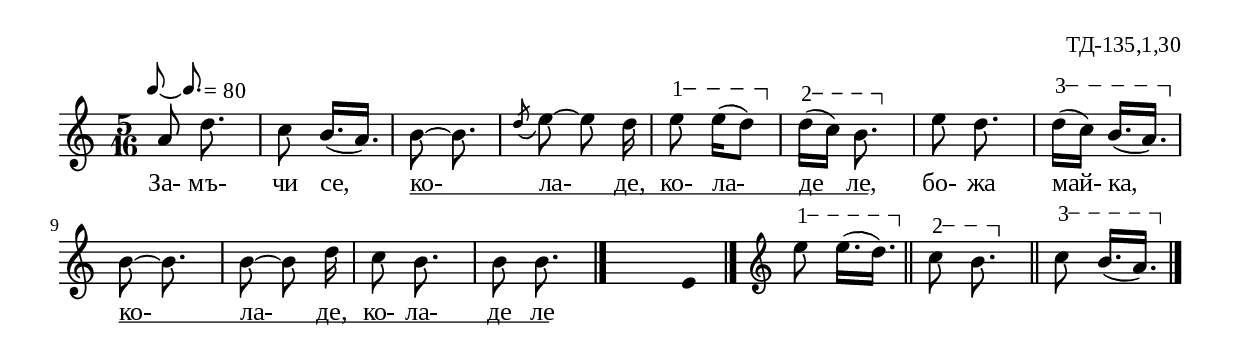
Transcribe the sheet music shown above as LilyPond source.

%{
td_135_1_30
%}

\include "td-preamble.ly"
\include "Rhythm_marks.ly"

\score {
\relative c'' {
%%\tempo 4 = 168
\time 5/16
\override Score.RehearsalMark #'self-alignment-X = #LEFT
\once \override Score.RehearsalMark #'X-offset = #8
   \rhythmMarkA \rhyMarkAAdot #"80"
a8 d8. | c8 b16.[( a]) | b8~ b8. | \acciaccatura d8 e~ e\noBeam d16 |
\varA
e8\startTextSpan e16[( d8\stopTextSpan]) | 
\varB
d16\startTextSpan[( c]) b8.\stopTextSpan |
e8 d8.\noBeam | 
\varC
d16\startTextSpan[( c]) b16.[( a\stopTextSpan]) | 
b8~ b8.\noBeam | b8~ b\noBeam d16 |
c8 b8.\noBeam | b8 b8.\noBeam 
 \bar "|." 
s8. \fixB e,8 \fixC 
  \bar "|." 
\set Score.measureLength = #(ly:make-moment 1 16)  
 s16 \bar ""  
 \set Score.measureLength = #(ly:make-moment 5 16)  
 \clef treble
\varA
e'8\startTextSpan e16.[( d\stopTextSpan]) \bar "||"
\varB
c8\startTextSpan b8.\stopTextSpan\noBeam \bar "||"
\varC
c8\startTextSpan b16.[( a\stopTextSpan])
 \bar "|."   
}
\addlyrics { За- мъ- чи се, 
ко- \startTextSpan ла- де, ко- ла- де ле, \stopTextSpan бо- жа май- ка, 
ко- \startTextSpan ла- де, ко- ла- де ле \stopTextSpan }
%
\layout {
%   \context { 
%	    \Staff \remove "Time_signature_engraver" } 
  indent = #0
  line-width = 190\mm
  ragged-right=##f
\context {
      \Lyrics
      \consists "Text_spanner_engraver"
      \override TextSpanner #'direction = #DOWN
      \override TextSpanner #'style = #'line    
      \override TextSpanner #'outside-staff-priority = ##f
      \override TextSpanner #'padding = #0.2 % sets the distance of the line from the lyrics
      \override TextSpanner #'bound-details =
      #`((left . ((Y . 0)
                  (padding . 0)
                  (attach-dir . ,LEFT)))
         (left-broken . ((end-on-note . #t)))
         (right . ((Y . 0)
                   (padding . 0)
                   (attach-dir . ,RIGHT))))
    }

}
%
\midi { 
	\context {
		\Score tempoWholesPerMinute = #(ly:make-moment 80 4)
		}
	}
}
%
\header{
  opus = "ТД-135,1,30"
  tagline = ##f
}


